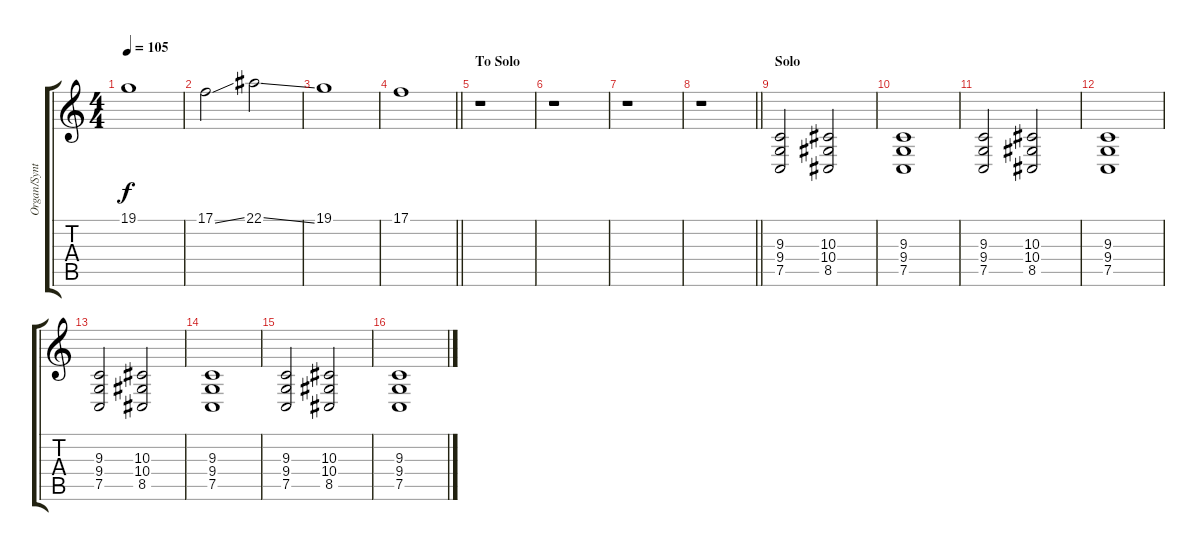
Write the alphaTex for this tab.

\track ("Organ/Synth" "Organ/Synt") {instrument churchorgan bank 255}
\staff {score tabs}
\tuning (C4 G3 Eb3 Bb2 F2 C2) {hide}
\ts (4 4)
\tempo 105
\clef g2
\ks c
19.1.1{dy f} |
17.1{ss}.2 22.1{ss}.2 |
19.1.1 |
\barLineRight lightlight
17.1.1 |
\section ("" "To Solo")
r.1 |
r.1 |
r.1 |
\barLineRight lightlight
r.1 |
\section ("" "Solo")
(9.3 9.4 7.5).2{volume 9 instrument drawbarorgan} (10.3 10.4 8.5).2 |
(9.3 9.4 7.5).1 |
(9.3 9.4 7.5).2 (10.3 10.4 8.5).2 |
(9.3 9.4 7.5).1 |
(9.3 9.4 7.5).2 (10.3 10.4 8.5).2 |
(9.3 9.4 7.5).1 |
(9.3 9.4 7.5).2 (10.3 10.4 8.5).2 |
(9.3 9.4 7.5).1
